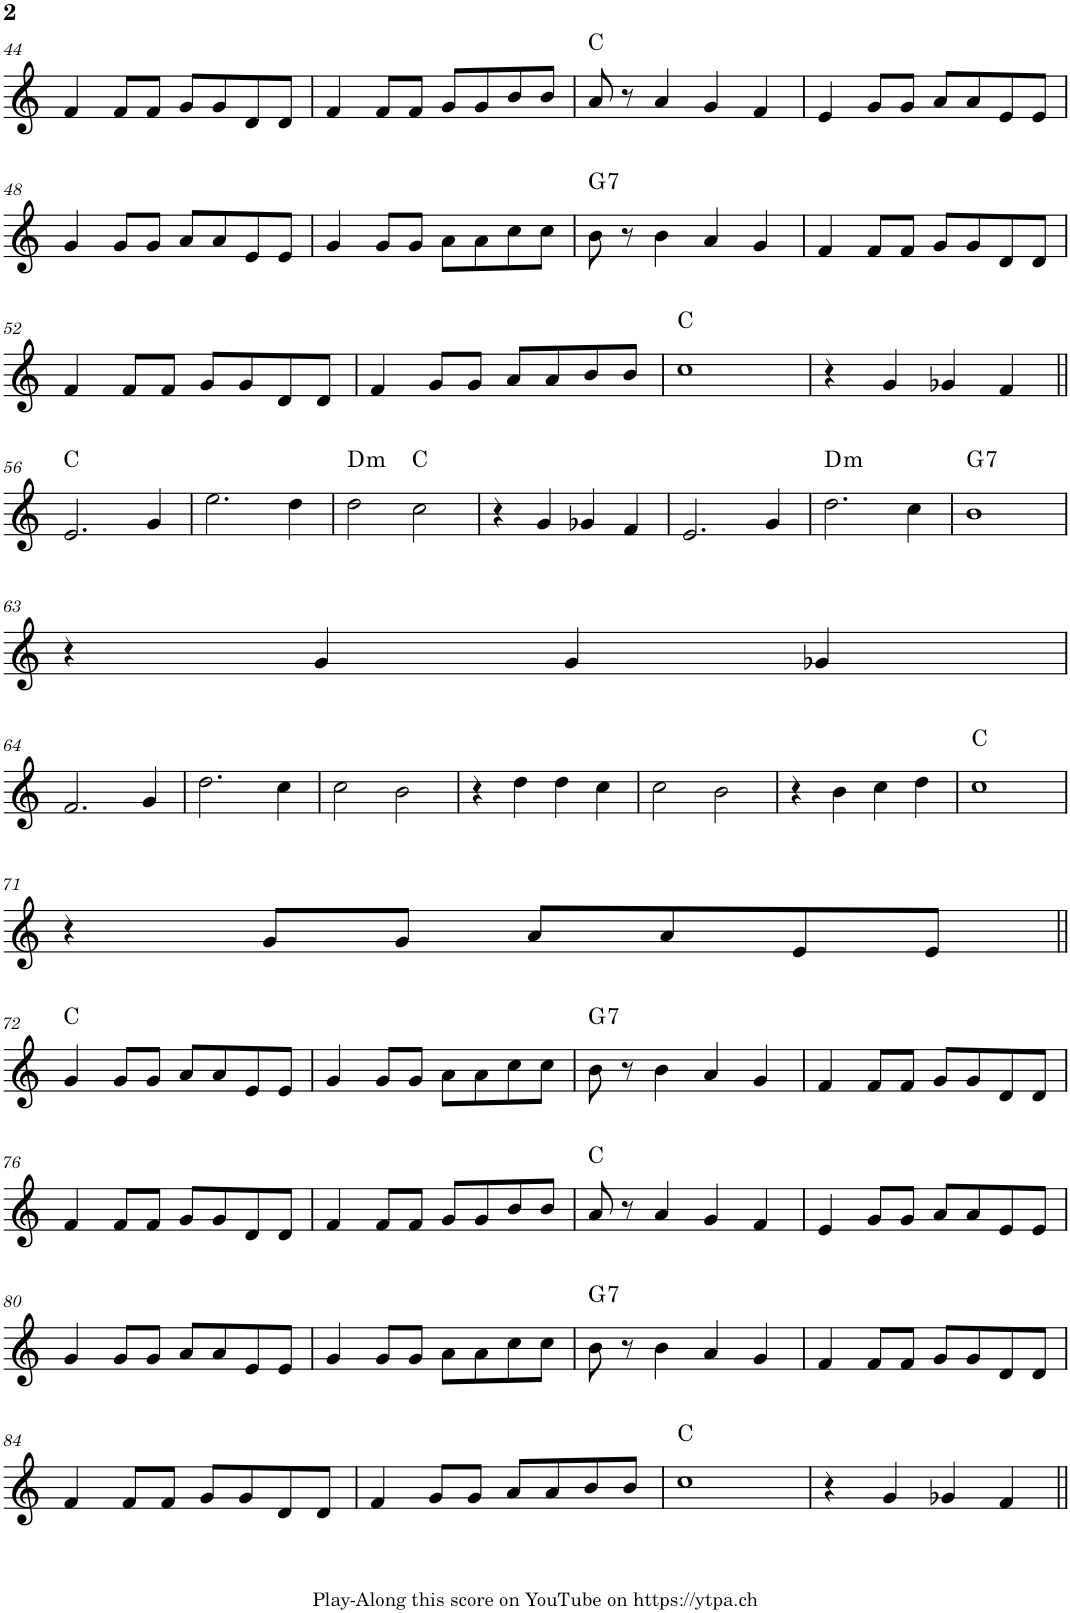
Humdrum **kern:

**kern	**harte
*part1	*part1
*staff1	*
*I"Piano	*
*I'Pno.	*
!!LO:PB:g=z
*clefG2	*
*k[]	*
*M4/4	*
=44	=44
4f/	.
8f/L	.
8f/J	.
8g/L	.
8g/	.
8d/	.
8d/J	.
=45	=45
4f/	.
8f/L	.
8f/J	.
8g/L	.
8g/	.
8b/	.
8b/J	.
=46	=46
8a/	C:maj
8r	.
4a/	.
4g/	.
4f/	.
=47	=47
4e/	.
8g/L	.
8g/J	.
8a/L	.
8a/	.
8e/	.
8e/J	.
!!LO:LB:g=z
=48	=48
4g/	.
8g/L	.
8g/J	.
8a/L	.
8a/	.
8e/	.
8e/J	.
=49	=49
4g/	.
8g/L	.
8g/J	.
8a\L	.
8a\	.
8cc\	.
8cc\J	.
=50	=50
!	!LO:H:kt=7
8b\	G:7
8r	.
4b\	.
4a/	.
4g/	.
=51	=51
4f/	.
8f/L	.
8f/J	.
8g/L	.
8g/	.
8d/	.
8d/J	.
!!LO:LB:g=z
=52	=52
4f/	.
8f/L	.
8f/J	.
8g/L	.
8g/	.
8d/	.
8d/J	.
=53	=53
4f/	.
8g/L	.
8g/J	.
8a/L	.
8a/	.
8b/	.
8b/J	.
=54	=54
1cc	C:maj
=55	=55
4r	.
4g/	.
4g-X/	.
4f/	.
!!LO:LB:g=z
=56||	=56||
2.e/	C:maj
4g/	.
=57	=57
2.ee\	.
4dd\	.
=58	=58
!	!LO:H:kt=m
2dd\	D:min
2cc\	C:maj
=59	=59
4r	.
4g/	.
4g-X/	.
4f/	.
=60	=60
2.e/	.
4g/	.
=61	=61
!	!LO:H:kt=m
2.dd\	D:min
4cc\	.
=62	=62
!	!LO:H:kt=7
1b	G:7
!!LO:LB:g=z
=63	=63
4r	.
4g/	.
4g/	.
4g-X/	.
!!LO:LB:g=z
=64	=64
2.f/	.
4g/	.
=65	=65
2.dd\	.
4cc\	.
=66	=66
2cc\	.
2b\	.
=67	=67
4r	.
4dd\	.
4dd\	.
4cc\	.
=68	=68
2cc\	.
2b\	.
=69	=69
4r	.
4b\	.
4cc\	.
4dd\	.
=70	=70
1cc	C:maj
!!LO:LB:g=z
=71	=71
4r	.
8g/L	.
8g/J	.
8a/L	.
8a/	.
8e/	.
8e/J	.
!!LO:LB:g=z
=72||	=72||
4g/	C:maj
8g/L	.
8g/J	.
8a/L	.
8a/	.
8e/	.
8e/J	.
=73	=73
4g/	.
8g/L	.
8g/J	.
8a\L	.
8a\	.
8cc\	.
8cc\J	.
=74	=74
!	!LO:H:kt=7
8b\	G:7
8r	.
4b\	.
4a/	.
4g/	.
=75	=75
4f/	.
8f/L	.
8f/J	.
8g/L	.
8g/	.
8d/	.
8d/J	.
!!LO:LB:g=z
=76	=76
4f/	.
8f/L	.
8f/J	.
8g/L	.
8g/	.
8d/	.
8d/J	.
=77	=77
4f/	.
8f/L	.
8f/J	.
8g/L	.
8g/	.
8b/	.
8b/J	.
=78	=78
8a/	C:maj
8r	.
4a/	.
4g/	.
4f/	.
=79	=79
4e/	.
8g/L	.
8g/J	.
8a/L	.
8a/	.
8e/	.
8e/J	.
!!LO:LB:g=z
=80	=80
4g/	.
8g/L	.
8g/J	.
8a/L	.
8a/	.
8e/	.
8e/J	.
=81	=81
4g/	.
8g/L	.
8g/J	.
8a\L	.
8a\	.
8cc\	.
8cc\J	.
=82	=82
!	!LO:H:kt=7
8b\	G:7
8r	.
4b\	.
4a/	.
4g/	.
=83	=83
4f/	.
8f/L	.
8f/J	.
8g/L	.
8g/	.
8d/	.
8d/J	.
!!LO:LB:g=z
=84	=84
4f/	.
8f/L	.
8f/J	.
8g/L	.
8g/	.
8d/	.
8d/J	.
=85	=85
4f/	.
8g/L	.
8g/J	.
8a/L	.
8a/	.
8b/	.
8b/J	.
=86	=86
1cc	C:maj
=87	=87
4r	.
4g/	.
4g-X/	.
4f/	.
=||	=||
*-	*-
